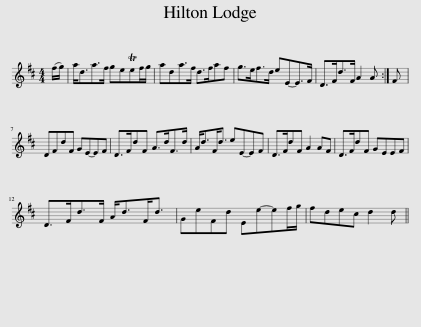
X:1
L:1/8
M:4/4
I:linebreak $
K:D
V:1 treble
V:1
 (f/g/) | a<da>f geTef/g/ | ada>f d>faf | g>ef>d eE-E>F | D>Fd>F A2 A :| %5
 F |$ DFdF GE-EF | D>FdF A>dF>d | A<dF<d eE-EF | D>FdF A2 AF | %10
 D>FdF GEEF |$ D>Fd>F A<dF<d | GeFd Ee-ef/g/ | fdec d2 d || %14
